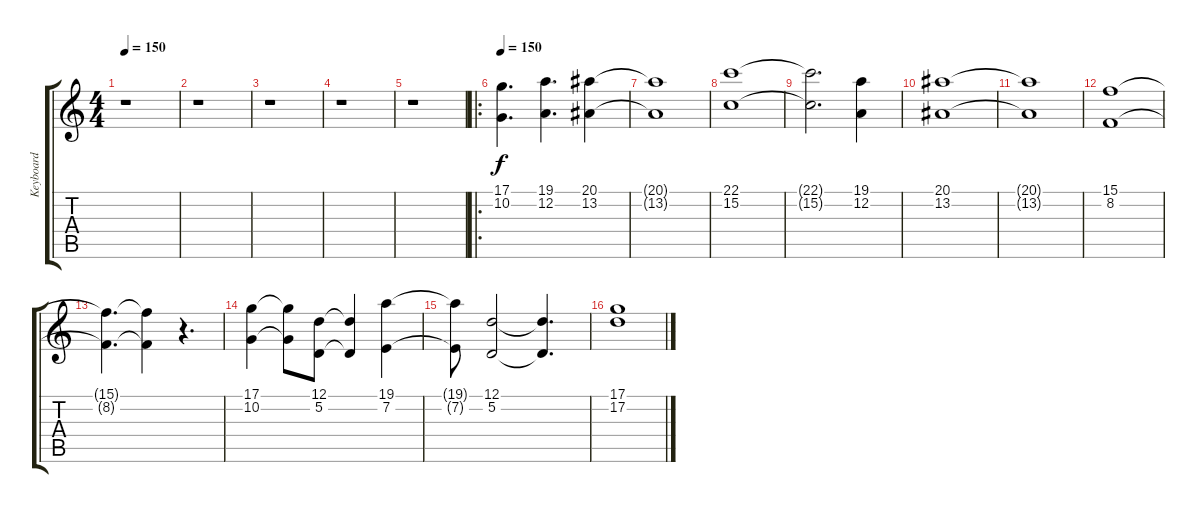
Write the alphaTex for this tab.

\track ("Keyboard" "Keyboard") {instrument stringensemble1}
\staff {score tabs}
\tuning (D4 A3 F3 C3 G2 D2) {hide}
\ts (4 4)
\tempo 150
\clef g2
\ks c
r.1{dy f} |
r.1 |
r.1 |
r.1 |
r.1 |
\ro
\tempo 150
(17.1 10.2).4{d} (19.1 12.2).4{d} (20.1 13.2).4 |
(20.1{t} 13.2{t}).1 |
(22.1 15.2).1 |
(22.1{t} 15.2{t}).2{d} (19.1 12.2).4 |
(20.1 13.2).1 |
(20.1{t} 13.2{t}).1 |
(15.1 8.2).1 |
(15.1{t} 8.2{t}).4{d} (15.1{t} 8.2{t}).4 r.4{d} |
(17.1 10.2).4 (17.1{t} 10.2{t}).8 (12.1 5.2).8 (12.1{t} 5.2{t}).4 (19.1 7.2).4 |
(19.1{t} 7.2{t}).8 (12.1 5.2).2 (12.1{t} 5.2{t}).4{d} |
(17.1 17.2).1
